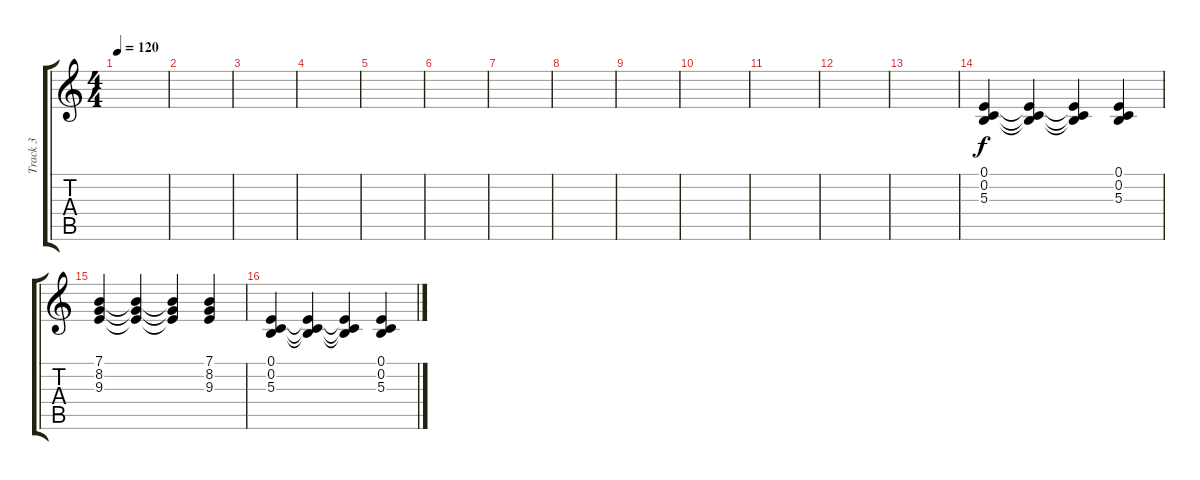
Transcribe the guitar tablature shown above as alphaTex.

\track ("Track 3" "Track 3") {instrument fx1rain}
\staff {score tabs}
\tuning (E4 B3 G3 D3 A2 E2) {hide}
\ts (4 4)
\tempo 120
\clef g2
\ks c
|
|
|
|
|
|
|
|
|
|
|
|
|
(0.1 0.2 5.3).4 (0.1{t} 0.2{t} 5.3{t}).4 (0.1{t} 0.2{t} 5.3{t}).4 (0.1 0.2 5.3).4 |
(7.1 8.2 9.3).4 (7.1{t} 8.2{t} 9.3{t}).4 (7.1{t} 8.2{t} 9.3{t}).4 (7.1 8.2 9.3).4 |
(0.1 0.2 5.3).4 (0.1{t} 0.2{t} 5.3{t}).4 (0.1{t} 0.2{t} 5.3{t}).4 (0.1 0.2 5.3).4
